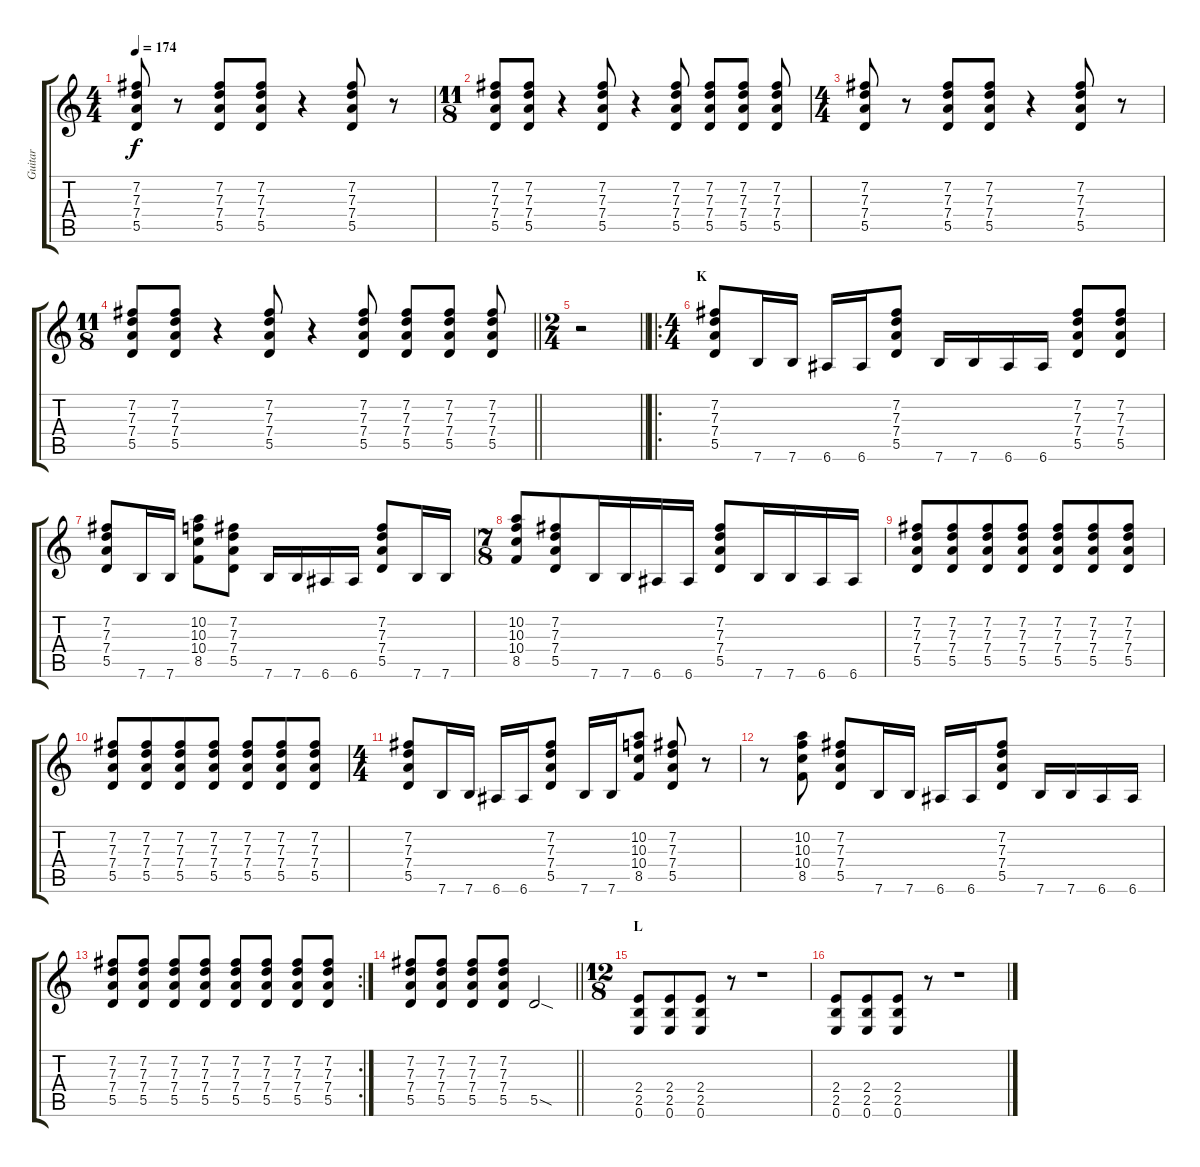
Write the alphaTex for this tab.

\track ("Guitar" "Guitar") {instrument distortionguitar}
\staff {score tabs}
\tuning (E4 B3 G3 D3 A2 E2) {hide}
\ts (4 4)
\tempo 174
\clef g2
\ks c
(7.2 7.3 7.4 5.5).8{dy f} r.8 (7.2 7.3 7.4 5.5).8 (7.2 7.3 7.4 5.5).8 r.4 (7.2 7.3 7.4 5.5).8 r.8 |
\ts (11 8)
(7.2 7.3 7.4 5.5).8 (7.2 7.3 7.4 5.5).8 r.4 (7.2 7.3 7.4 5.5).8 r.4 (7.2 7.3 7.4 5.5).8 (7.2 7.3 7.4 5.5).8 (7.2 7.3 7.4 5.5).8 (7.2 7.3 7.4 5.5).8 |
\ts (4 4)
(7.2 7.3 7.4 5.5).8 r.8 (7.2 7.3 7.4 5.5).8 (7.2 7.3 7.4 5.5).8 r.4 (7.2 7.3 7.4 5.5).8 r.8 |
\ts (11 8)
\barLineRight lightlight
(7.2 7.3 7.4 5.5).8 (7.2 7.3 7.4 5.5).8 r.4 (7.2 7.3 7.4 5.5).8 r.4 (7.2 7.3 7.4 5.5).8 (7.2 7.3 7.4 5.5).8 (7.2 7.3 7.4 5.5).8 (7.2 7.3 7.4 5.5).8 |
\ts (2 4)
\barLineRight lightlight
r.2 |
\ro
\ts (4 4)
\section ("" "K")
(7.2 7.3 7.4 5.5).8 7.6.16 7.6.16 6.6.16 6.6.16 (7.2 7.3 7.4 5.5).8 7.6.16 7.6.16 6.6.16 6.6.16 (7.2 7.3 7.4 5.5).8 (7.2 7.3 7.4 5.5).8 |
(7.2 7.3 7.4 5.5).8 7.6.16 7.6.16 (10.2 10.3 10.4 8.5).8 (7.2 7.3 7.4 5.5).8 7.6.16 7.6.16 6.6.16 6.6.16 (7.2 7.3 7.4 5.5).8 7.6.16 7.6.16 |
\ts (7 8)
(10.2 10.3 10.4 8.5).8 (7.2 7.3 7.4 5.5).8 7.6.16 7.6.16 6.6.16 6.6.16 (7.2 7.3 7.4 5.5).8 7.6.16 7.6.16 6.6.16 6.6.16 |
(7.2 7.3 7.4 5.5).8 (7.2 7.3 7.4 5.5).8 (7.2 7.3 7.4 5.5).8 (7.2 7.3 7.4 5.5).8 (7.2 7.3 7.4 5.5).8 (7.2 7.3 7.4 5.5).8 (7.2 7.3 7.4 5.5).8 |
(7.2 7.3 7.4 5.5).8 (7.2 7.3 7.4 5.5).8 (7.2 7.3 7.4 5.5).8 (7.2 7.3 7.4 5.5).8 (7.2 7.3 7.4 5.5).8 (7.2 7.3 7.4 5.5).8 (7.2 7.3 7.4 5.5).8 |
\ts (4 4)
(7.2 7.3 7.4 5.5).8 7.6.16 7.6.16 6.6.16 6.6.16 (7.2 7.3 7.4 5.5).8 7.6.16 7.6.16 (10.2 10.3 10.4 8.5).8 (7.2 7.3 7.4 5.5).8 r.8 |
r.8 (10.2 10.3 10.4 8.5).8 (7.2 7.3 7.4 5.5).8 7.6.16 7.6.16 6.6.16 6.6.16 (7.2 7.3 7.4 5.5).8 7.6.16 7.6.16 6.6.16 6.6.16 |
\rc 2
(7.2 7.3 7.4 5.5).8 (7.2 7.3 7.4 5.5).8 (7.2 7.3 7.4 5.5).8 (7.2 7.3 7.4 5.5).8 (7.2 7.3 7.4 5.5).8 (7.2 7.3 7.4 5.5).8 (7.2 7.3 7.4 5.5).8 (7.2 7.3 7.4 5.5).8 |
\barLineRight lightlight
(7.2 7.3 7.4 5.5).8 (7.2 7.3 7.4 5.5).8 (7.2 7.3 7.4 5.5).8 (7.2 7.3 7.4 5.5).8 5.5{sod}.2 |
\ts (12 8)
\section ("" "L")
(2.4 2.5 0.6).8 (2.4 2.5 0.6).8 (2.4 2.5 0.6).8 r.8 r.1 |
(2.4 2.5 0.6).8 (2.4 2.5 0.6).8 (2.4 2.5 0.6).8 r.8 r.1
